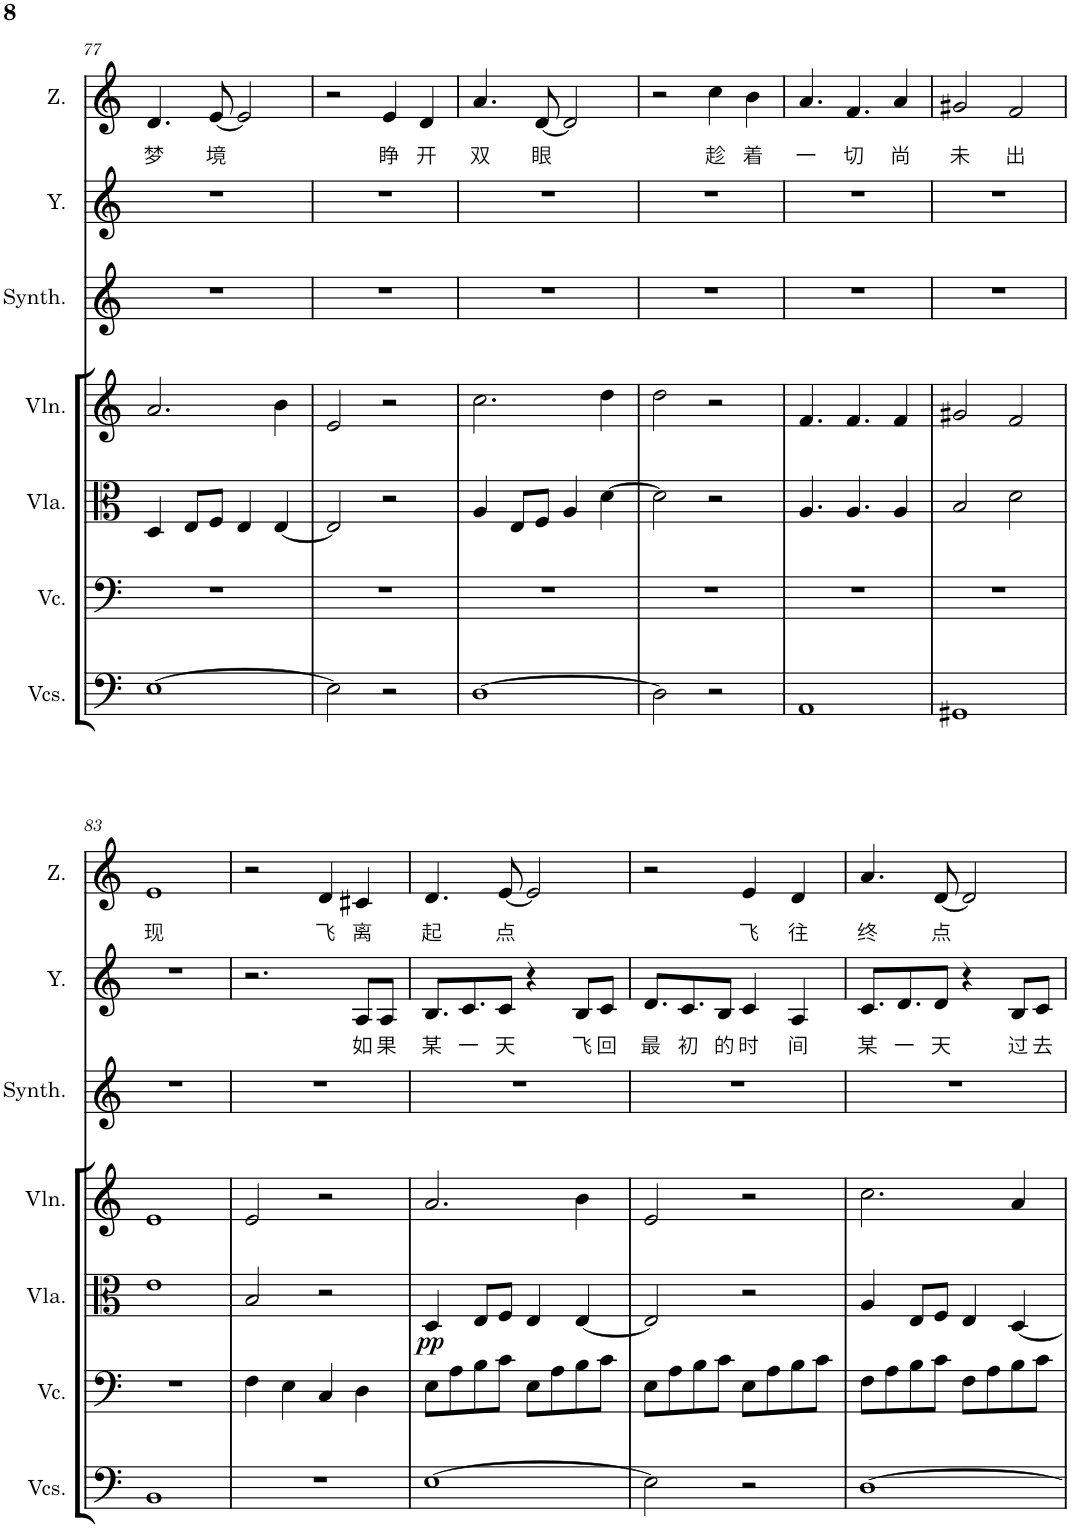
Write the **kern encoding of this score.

**kern	**kern	**kern	**dynam	**kern	**kern	**kern	**text	**kern	**text
*part7	*part6	*part5	*part5	*part4	*part3	*part2	*part2	*part1	*part1
*staff7	*staff6	*staff5	*staff5	*staff4	*staff3	*staff2	*staff2	*staff1	*staff1
*I"乐队大提琴	*I"大提琴	*I"中提琴	*	*I"小提琴	*I"合唱	*I"殷间	*	*I"周聿	*
!!LO:PB:g=z
*clefF4	*clefF4	*clefC3	*	*clefG2	*clefG2	*clefG2	*	*clefG2	*
*k[]	*k[]	*k[]	*	*k[]	*k[]	*k[]	*	*k[]	*
*M4/4	*M4/4	*M4/4	*	*M4/4	*M4/4	*M4/4	*	*M4/4	*
=77	=77	=77	=77	=77	=77	=77	=77	=77	=77
!	!	!	!	!	!	!	!	!	!LO:LY:b
[1E	1r	4D/	.	2.a/	1r	1r	.	4.d/	梦
.	.	8E/L	.	.	.	.	.	.	.
!	!	!	!	!	!	!	!	!	!LO:LY:b
.	.	8F/J	.	.	.	.	.	[8e/	境
.	.	4E/	.	.	.	.	.	2e/]	.
.	.	[4E/	.	4b\	.	.	.	.	.
=78	=78	=78	=78	=78	=78	=78	=78	=78	=78
2E\]	1r	2E/]	.	2e/	1r	1r	.	2r	.
!	!	!	!	!	!	!	!	!	!LO:LY:b
2r	.	2r	.	2r	.	.	.	4e/	睁
!	!	!	!	!	!	!	!	!	!LO:LY:b
.	.	.	.	.	.	.	.	4d/	开
=79	=79	=79	=79	=79	=79	=79	=79	=79	=79
!	!	!	!	!	!	!	!	!	!LO:LY:b
[1D	1r	4A/	.	2.cc\	1r	1r	.	4.a/	双
.	.	8E/L	.	.	.	.	.	.	.
!	!	!	!	!	!	!	!	!	!LO:LY:b
.	.	8F/J	.	.	.	.	.	[8d/	眼
.	.	4A/	.	.	.	.	.	2d/]	.
.	.	[4d\	.	4dd\	.	.	.	.	.
=80	=80	=80	=80	=80	=80	=80	=80	=80	=80
2D\]	1r	2d\]	.	2dd\	1r	1r	.	2r	.
!	!	!	!	!	!	!	!	!	!LO:LY:b
2r	.	2r	.	2r	.	.	.	4cc\	趁
!	!	!	!	!	!	!	!	!	!LO:LY:b
.	.	.	.	.	.	.	.	4b\	着
=81	=81	=81	=81	=81	=81	=81	=81	=81	=81
!	!	!	!	!	!	!	!	!	!LO:LY:b
1AA	1r	4.A/	.	4.f/	1r	1r	.	4.a/	一
!	!	!	!	!	!	!	!	!	!LO:LY:b
.	.	4.A/	.	4.f/	.	.	.	4.f/	切
!	!	!	!	!	!	!	!	!	!LO:LY:b
.	.	4A/	.	4f/	.	.	.	4a/	尚
=82	=82	=82	=82	=82	=82	=82	=82	=82	=82
!	!	!	!	!	!	!	!	!	!LO:LY:b
1GG#X	1r	2B/	.	2g#X/	1r	1r	.	2g#X/	未
!	!	!	!	!	!	!	!	!	!LO:LY:b
.	.	2d\	.	2f/	.	.	.	2f/	出
!!LO:LB:g=z
=83	=83	=83	=83	=83	=83	=83	=83	=83	=83
!	!	!	!	!	!	!	!	!	!LO:LY:b
1BB	1r	1e	.	1e	1r	1r	.	1e	现
=84	=84	=84	=84	=84	=84	=84	=84	=84	=84
1r	4F\	2B/	.	2e/	1r	2.r	.	2r	.
.	4E\	.	.	.	.	.	.	.	.
!	!	!	!	!	!	!	!	!	!LO:LY:b
.	4C/	2r	.	2r	.	.	.	4d/	飞
!	!	!	!	!	!	!	!LO:LY:b	!	!LO:LY:b
.	4D\	.	.	.	.	8A/L	如	4c#X/	离
!	!	!	!	!	!	!	!LO:LY:b	!	!
.	.	.	.	.	.	8A/J	果	.	.
=85	=85	=85	=85	=85	=85	=85	=85	=85	=85
!	!	!	!LO:DY:b	!	!	!	!LO:LY:b	!	!LO:LY:b
[1E	8E\L	4D/	pp	2.a/	1r	8.B/L	某	4.d/	起
.	8A\	.	.	.	.	.	.	.	.
!	!	!	!	!	!	!	!LO:LY:b	!	!
.	.	.	.	.	.	8.c/	一	.	.
.	8B\	8E/L	.	.	.	.	.	.	.
!	!	!	!	!	!	!	!LO:LY:b	!	!LO:LY:b
.	8c\J	8F/J	.	.	.	8c/J	天	[8e/	点
.	8E\L	4E/	.	.	.	4r	.	2e/]	.
.	8A\	.	.	.	.	.	.	.	.
!	!	!	!	!	!	!	!LO:LY:b	!	!
.	8B\	[4E/	.	4b\	.	8B/L	飞	.	.
!	!	!	!	!	!	!	!LO:LY:b	!	!
.	8c\J	.	.	.	.	8c/J	回	.	.
=86	=86	=86	=86	=86	=86	=86	=86	=86	=86
!	!	!	!	!	!	!	!LO:LY:b	!	!
2E\]	8E\L	2E/]	.	2e/	1r	8.d/L	最	2r	.
.	8A\	.	.	.	.	.	.	.	.
!	!	!	!	!	!	!	!LO:LY:b	!	!
.	.	.	.	.	.	8.c/	初	.	.
.	8B\	.	.	.	.	.	.	.	.
!	!	!	!	!	!	!	!LO:LY:b	!	!
.	8c\J	.	.	.	.	8B/J	的	.	.
!	!	!	!	!	!	!	!LO:LY:b	!	!LO:LY:b
2r	8E\L	2r	.	2r	.	4c/	时	4e/	飞
.	8A\	.	.	.	.	.	.	.	.
!	!	!	!	!	!	!	!LO:LY:b	!	!LO:LY:b
.	8B\	.	.	.	.	4A/	间	4d/	往
.	8c\J	.	.	.	.	.	.	.	.
=87	=87	=87	=87	=87	=87	=87	=87	=87	=87
!	!	!	!	!	!	!	!LO:LY:b	!	!LO:LY:b
[1D	8F\L	4A/	.	2.cc\	1r	8.c/L	某	4.a/	终
.	8A\	.	.	.	.	.	.	.	.
!	!	!	!	!	!	!	!LO:LY:b	!	!
.	.	.	.	.	.	8.d/	一	.	.
.	8B\	8E/L	.	.	.	.	.	.	.
!	!	!	!	!	!	!	!LO:LY:b	!	!LO:LY:b
.	8c\J	8F/J	.	.	.	8d/J	天	[8d/	点
.	8F\L	4E/	.	.	.	4r	.	2d/]	.
.	8A\	.	.	.	.	.	.	.	.
!	!	!	!	!	!	!	!LO:LY:b	!	!
.	8B\	[4D/	.	4a/	.	8B/L	过	.	.
!	!	!	!	!	!	!	!LO:LY:b	!	!
.	8c\J	.	.	.	.	8c/J	去	.	.
=	=	=	=	=	=	=	=	=	=
*-	*-	*-	*-	*-	*-	*-	*-	*-	*-
